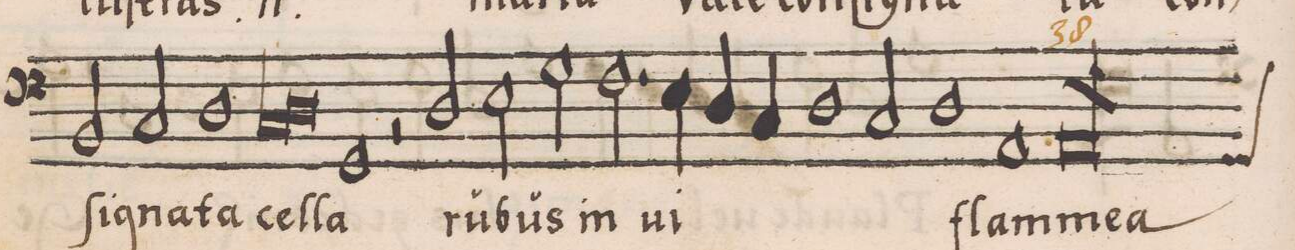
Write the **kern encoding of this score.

**kern	**text
*I"BASSVS	*
*clefF4	*
*k[]	*
*met(C)	*
*M2/1	*
2BB/	-ſi-
2C/	-gna-
=62-	=62-
1D	-ta
*lig	*
1C	cel-
=63-	=63-
1D	.
*Xlig	*
1GG	-la
=64-	=64-
2r	.
2D/	rŭ-
2E\	-bŭs
2G\	in
=65-	=65-
2.F\	ui
4E\	.
4D/	.
4C/	.
1D\	.
=66-	=66-
2C/	.
1D	flam-
=67-	=67-
1AA	-me-
1AAl/	-a
*custos:GG	*
=68-	=68-
*-	*-
